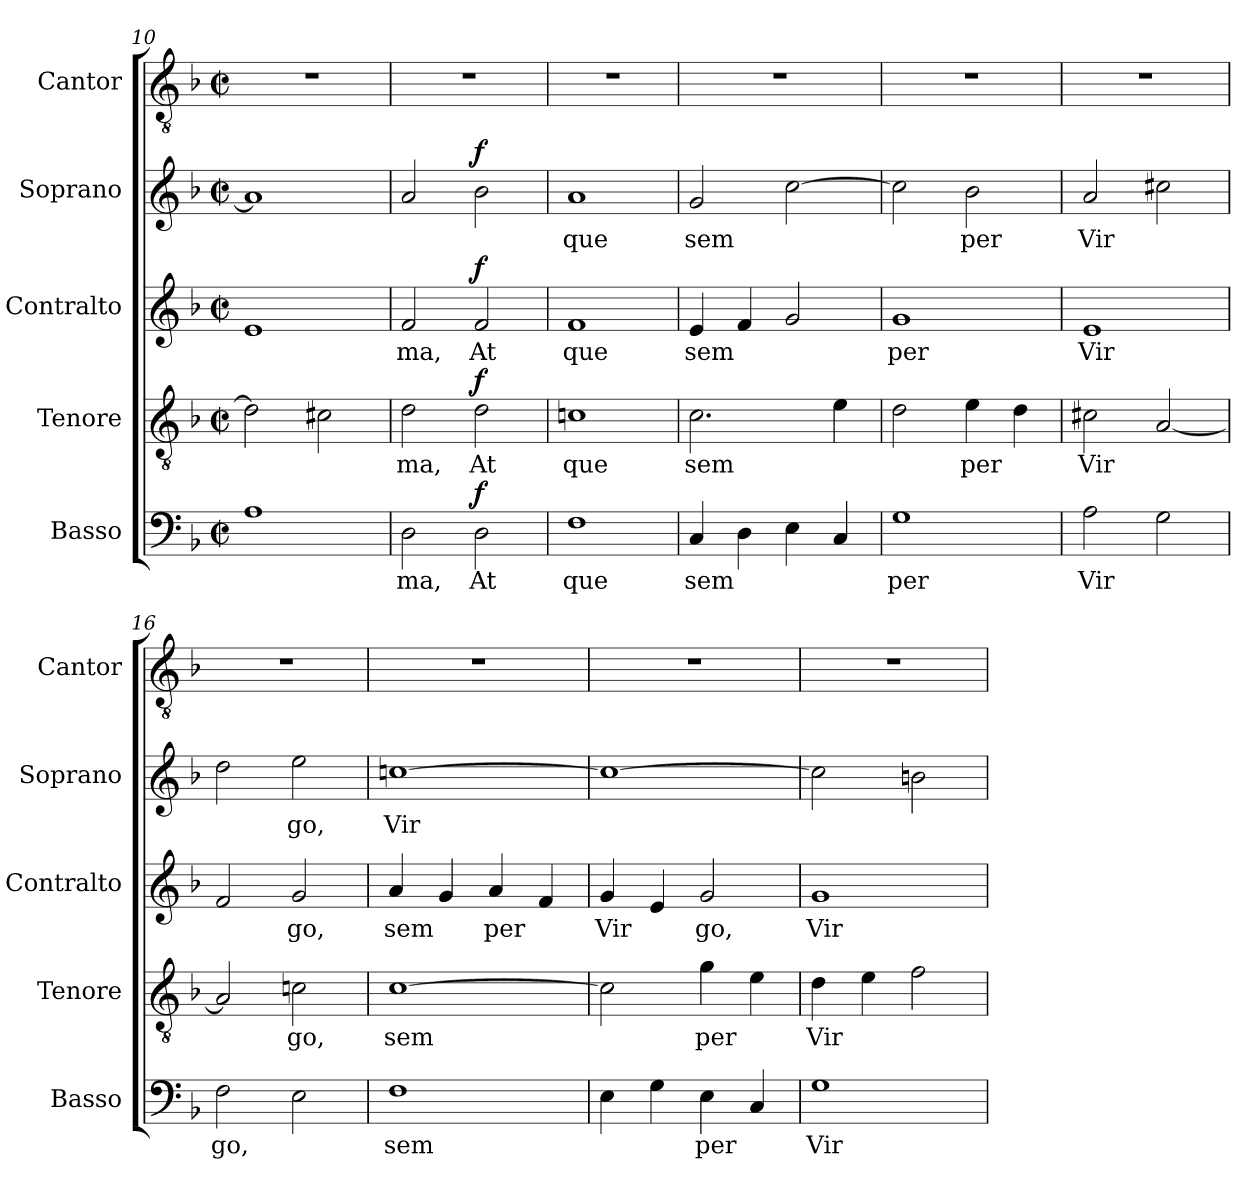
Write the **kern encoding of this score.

**kern	**text	**dynam	**kern	**text	**dynam	**kern	**text	**dynam	**kern	**text	**dynam	**kern
*part5	*part5	*part5	*part4	*part4	*part4	*part3	*part3	*part3	*part2	*part2	*part2	*part1
*staff5	*staff5	*staff5	*staff4	*staff4	*staff4	*staff3	*staff3	*staff3	*staff2	*staff2	*staff2	*staff1
*I"Basso	*	*	*I"Tenore	*	*	*I"Contralto	*	*	*I"Soprano	*	*	*I"Cantor
*I'Basso	*	*	*I'Tenore	*	*	*I'Contralto	*	*	*I'Soprano	*	*	*I'Cantor
*clefF4	*	*	*clefGv2	*	*	*clefG2	*	*	*clefG2	*	*	*clefGv2
*k[b-]	*	*	*k[b-]	*	*	*k[b-]	*	*	*k[b-]	*	*	*k[b-]
*F:	*	*	*F:	*	*	*F:	*	*	*F:	*	*	*F:
*M2/2	*	*	*M2/2	*	*	*M2/2	*	*	*M2/2	*	*	*M2/2
*met(c|)	*	*	*met(c|)	*	*	*met(c|)	*	*	*met(c|)	*	*	*met(c|)
=10	=10	=10	=10	=10	=10	=10	=10	=10	=10	=10	=10	=10
1A	.	.	2d\]	.	.	1e	.	.	1a]	.	.	1r
.	.	.	2c#X\	.	.	.	.	.	.	.	.	.
=11	=11	=11	=11	=11	=11	=11	=11	=11	=11	=11	=11	=11
!	!LO:LY:b	!	!	!LO:LY:b	!	!	!LO:LY:b	!	!	!	!	!
2D\	ma,	.	2d\	ma,	.	2f/	ma,	.	2a/	.	.	1r
!	!LO:LY:b	!LO:DY:a	!	!LO:LY:b	!LO:DY:a	!	!LO:LY:b	!LO:DY:a	!	!	!LO:DY:a	!
2D\	At	f	2d\	At	f	2f/	At	f	2b-\	.	f	.
=12	=12	=12	=12	=12	=12	=12	=12	=12	=12	=12	=12	=12
!	!LO:LY:b	!	!	!LO:LY:b	!	!	!LO:LY:b	!	!	!LO:LY:b	!	!
1F	que	.	1cn	que	.	1f	que	.	1a	que	.	1r
=13	=13	=13	=13	=13	=13	=13	=13	=13	=13	=13	=13	=13
!	!LO:LY:b	!	!	!LO:LY:b	!	!	!LO:LY:b	!	!	!LO:LY:b	!	!
4C/	sem	.	2.c\	sem	.	4e/	sem	.	2g/	sem	.	1r
4D\	.	.	.	.	.	4f/	.	.	.	.	.	.
4E\	.	.	.	.	.	2g/	.	.	[2cc\	.	.	.
4C/	.	.	4e\	.	.	.	.	.	.	.	.	.
=14	=14	=14	=14	=14	=14	=14	=14	=14	=14	=14	=14	=14
!	!LO:LY:b	!	!	!	!	!	!LO:LY:b	!	!	!	!	!
1G	per	.	2d\	.	.	1g	per	.	2cc\]	.	.	1r
!	!	!	!	!LO:LY:b	!	!	!	!	!	!LO:LY:b	!	!
.	.	.	4e\	per	.	.	.	.	2b-\	per	.	.
.	.	.	4d\	.	.	.	.	.	.	.	.	.
!!LO:PB:g=z
=15	=15	=15	=15	=15	=15	=15	=15	=15	=15	=15	=15	=15
!	!LO:LY:b	!	!	!LO:LY:b	!	!	!LO:LY:b	!	!	!LO:LY:b	!	!
2A\	Vir	.	2c#X\	Vir	.	1e	Vir	.	2a/	Vir	.	1r
2G\	.	.	[2A/	.	.	.	.	.	2cc#X\	.	.	.
=16	=16	=16	=16	=16	=16	=16	=16	=16	=16	=16	=16	=16
!	!LO:LY:b	!	!	!	!	!	!	!	!	!	!	!
2F\	go,	.	2A/]	.	.	2f/	.	.	2dd\	.	.	1r
!	!	!	!	!LO:LY:b	!	!	!LO:LY:b	!	!	!LO:LY:b	!	!
2E\	.	.	2cn\	go,	.	2g/	go,	.	2ee\	go,	.	.
=17	=17	=17	=17	=17	=17	=17	=17	=17	=17	=17	=17	=17
!	!LO:LY:b	!	!	!LO:LY:b	!	!	!LO:LY:b	!	!	!LO:LY:b	!	!
1F	sem	.	[1c	sem	.	4a/	sem	.	[1ccn	Vir	.	1r
.	.	.	.	.	.	4g/	.	.	.	.	.	.
!	!	!	!	!	!	!	!LO:LY:b	!	!	!	!	!
.	.	.	.	.	.	4a/	per	.	.	.	.	.
.	.	.	.	.	.	4f/	.	.	.	.	.	.
=18	=18	=18	=18	=18	=18	=18	=18	=18	=18	=18	=18	=18
!	!	!	!	!	!	!	!LO:LY:b	!	!	!	!	!
4E\	.	.	2c\]	.	.	4g/	Vir	.	1cc_	.	.	1r
4G\	.	.	.	.	.	4e/	.	.	.	.	.	.
!	!LO:LY:b	!	!	!LO:LY:b	!	!	!LO:LY:b	!	!	!	!	!
4E\	per	.	4g\	per	.	2g/	go,	.	.	.	.	.
4C/	.	.	4e\	.	.	.	.	.	.	.	.	.
=19	=19	=19	=19	=19	=19	=19	=19	=19	=19	=19	=19	=19
!	!LO:LY:b	!	!	!LO:LY:b	!	!	!LO:LY:b	!	!	!	!	!
1G	Vir	.	4d\	Vir	.	1g	Vir	.	2cc\]	.	.	1r
.	.	.	4e\	.	.	.	.	.	.	.	.	.
.	.	.	2f\	.	.	.	.	.	2bn\	.	.	.
=	=	=	=	=	=	=	=	=	=	=	=	=
*-	*-	*-	*-	*-	*-	*-	*-	*-	*-	*-	*-	*-
